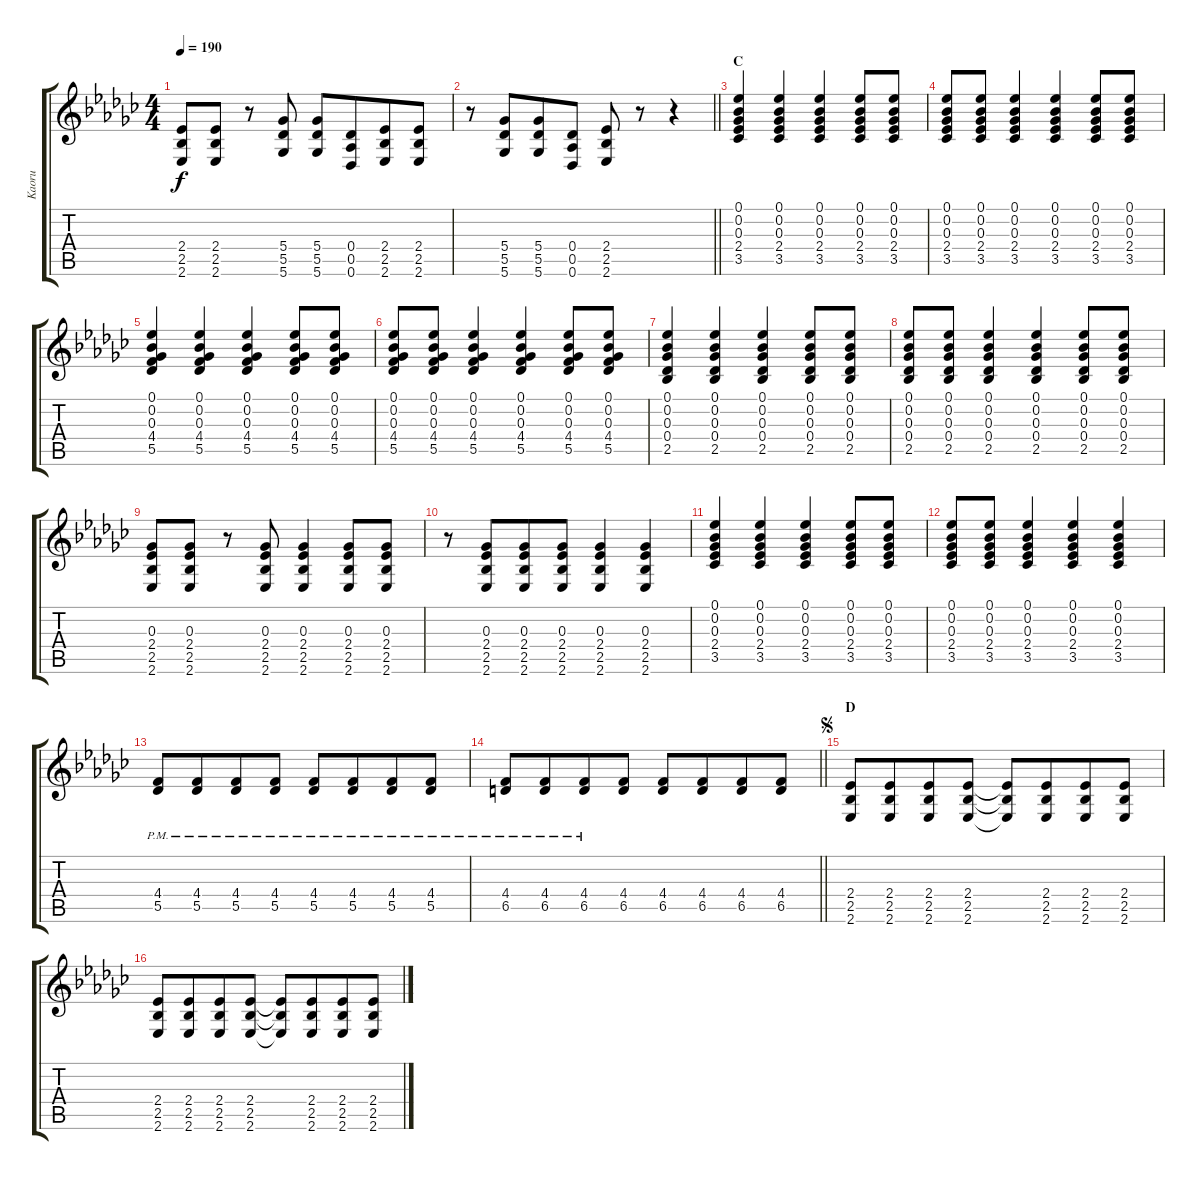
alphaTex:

\track ("Kaoru" "Kaoru") {instrument overdrivenguitar}
\staff {score tabs}
\tuning (Eb4 Bb3 Gb3 Db3 Ab2 Db2) {hide}
\ts (4 4)
\tempo 190
\clef g2
\ks ebminor
(2.4 2.5 2.6).8{dy f} (2.4 2.5 2.6).8 r.8 (5.4 5.5 5.6).8 (5.4 5.5 5.6).8 (0.4 0.5 0.6).8{beam merge} (2.4 2.5 2.6).8 (2.4 2.5 2.6).8 |
\barLineRight lightlight
r.8 (5.4 5.5 5.6).8{beam merge} (5.4 5.5 5.6).8 (0.4 0.5 0.6).8 (2.4 2.5 2.6).8 r.8 r.4 |
\section ("" "C")
(0.1 0.2 0.3 2.4 3.5).4 (0.1 0.2 0.3 2.4 3.5).4 (0.1 0.2 0.3 2.4 3.5).4 (0.1 0.2 0.3 2.4 3.5).8 (0.1 0.2 0.3 2.4 3.5).8 |
(0.1 0.2 0.3 2.4 3.5).8 (0.1 0.2 0.3 2.4 3.5).8 (0.1 0.2 0.3 2.4 3.5).4 (0.1 0.2 0.3 2.4 3.5).4 (0.1 0.2 0.3 2.4 3.5).8 (0.1 0.2 0.3 2.4 3.5).8 |
(0.1 0.2 0.3 4.4 5.5).4 (0.1 0.2 0.3 4.4 5.5).4 (0.1 0.2 0.3 4.4 5.5).4 (0.1 0.2 0.3 4.4 5.5).8 (0.1 0.2 0.3 4.4 5.5).8 |
(0.1 0.2 0.3 4.4 5.5).8 (0.1 0.2 0.3 4.4 5.5).8 (0.1 0.2 0.3 4.4 5.5).4 (0.1 0.2 0.3 4.4 5.5).4 (0.1 0.2 0.3 4.4 5.5).8 (0.1 0.2 0.3 4.4 5.5).8 |
(0.1 0.2 0.3 0.4 2.5).4 (0.1 0.2 0.3 0.4 2.5).4 (0.1 0.2 0.3 0.4 2.5).4 (0.1 0.2 0.3 0.4 2.5).8 (0.1 0.2 0.3 0.4 2.5).8 |
(0.1 0.2 0.3 0.4 2.5).8 (0.1 0.2 0.3 0.4 2.5).8 (0.1 0.2 0.3 0.4 2.5).4 (0.1 0.2 0.3 0.4 2.5).4 (0.1 0.2 0.3 0.4 2.5).8 (0.1 0.2 0.3 0.4 2.5).8 |
(0.3 2.4 2.5 2.6).8 (0.3 2.4 2.5 2.6).8 r.8 (0.3 2.4 2.5 2.6).8 (0.3 2.4 2.5 2.6).4 (0.3 2.4 2.5 2.6).8 (0.3 2.4 2.5 2.6).8 |
r.8 (0.3 2.4 2.5 2.6).8{beam merge} (0.3 2.4 2.5 2.6).8 (0.3 2.4 2.5 2.6).8 (0.3 2.4 2.5 2.6).4 (0.3 2.4 2.5 2.6).4 |
(0.1 0.2 0.3 2.4 3.5).4 (0.1 0.2 0.3 2.4 3.5).4 (0.1 0.2 0.3 2.4 3.5).4 (0.1 0.2 0.3 2.4 3.5).8 (0.1 0.2 0.3 2.4 3.5).8 |
(0.1 0.2 0.3 2.4 3.5).8 (0.1 0.2 0.3 2.4 3.5).8 (0.1 0.2 0.3 2.4 3.5).4 (0.1 0.2 0.3 2.4 3.5).4 (0.1 0.2 0.3 2.4 3.5).4 |
(4.4{pm} 5.5{pm}).8 (4.4{pm} 5.5{pm}).8{beam merge} (4.4{pm} 5.5{pm}).8 (4.4{pm} 5.5{pm}).8 (4.4{pm} 5.5{pm}).8 (4.4{pm} 5.5{pm}).8{beam merge} (4.4{pm} 5.5{pm}).8 (4.4{pm} 5.5{pm}).8 |
\barLineRight lightlight
(4.4{pm} 6.5{pm}).8 (4.4{pm} 6.5{pm}).8{beam merge} (4.4{pm} 6.5{pm}).8 (4.4 6.5).8 (4.4 6.5).8 (4.4 6.5).8{beam merge} (4.4 6.5).8 (4.4 6.5).8 |
\section ("" "D")
\jump segno
(2.4 2.5 2.6).8 (2.4 2.5 2.6).8{beam merge} (2.4 2.5 2.6).8 (2.4 2.5 2.6).8 (2.4{t} 2.5{t} 2.6{t}).8 (2.4 2.5 2.6).8{beam merge} (2.4 2.5 2.6).8 (2.4 2.5 2.6).8 |
(2.4 2.5 2.6).8 (2.4 2.5 2.6).8{beam merge} (2.4 2.5 2.6).8 (2.4 2.5 2.6).8 (2.4{t} 2.5{t} 2.6{t}).8 (2.4 2.5 2.6).8{beam merge} (2.4 2.5 2.6).8 (2.4 2.5 2.6).8
